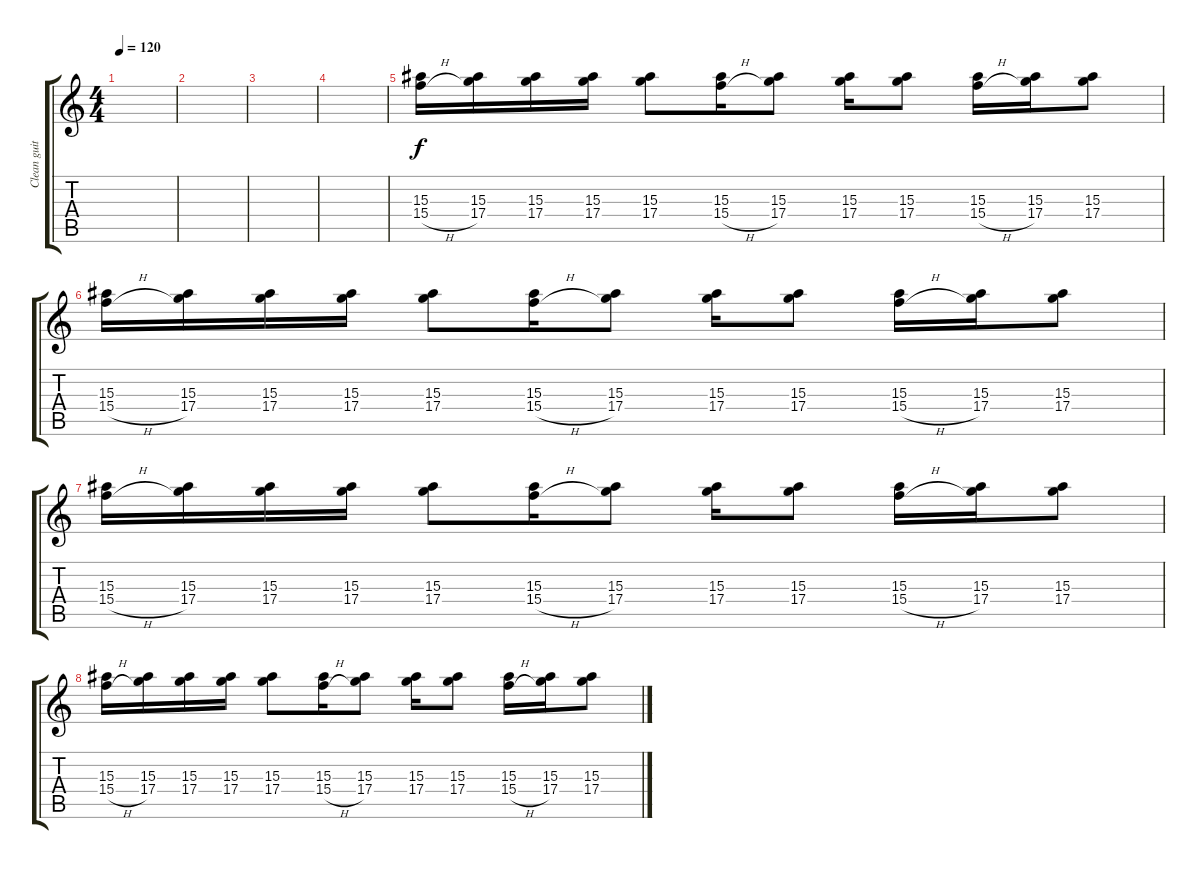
\track ("Clean guitar" "Clean guit") {instrument electricguitarclean}
\staff {score tabs}
\tuning (E4 B3 G3 D3 A2 E2) {hide}
\ts (4 4)
\tempo 120
\clef g2
\ks c
|
|
|
|
(15.3 15.4{h}).16 (15.3 17.4).16 (15.3 17.4).16 (15.3 17.4).16 (15.3 17.4).8 (15.3 15.4{h}).16 (15.3 17.4).8 (15.3 17.4).16 (15.3 17.4).8 (15.3 15.4{h}).16 (15.3 17.4).16 (15.3 17.4).8 |
(15.3 15.4{h}).16 (15.3 17.4).16 (15.3 17.4).16 (15.3 17.4).16 (15.3 17.4).8 (15.3 15.4{h}).16 (15.3 17.4).8 (15.3 17.4).16 (15.3 17.4).8 (15.3 15.4{h}).16 (15.3 17.4).16 (15.3 17.4).8 |
(15.3 15.4{h}).16 (15.3 17.4).16 (15.3 17.4).16 (15.3 17.4).16 (15.3 17.4).8 (15.3 15.4{h}).16 (15.3 17.4).8 (15.3 17.4).16 (15.3 17.4).8 (15.3 15.4{h}).16 (15.3 17.4).16 (15.3 17.4).8 |
(15.3 15.4{h}).16 (15.3 17.4).16 (15.3 17.4).16 (15.3 17.4).16 (15.3 17.4).8 (15.3 15.4{h}).16 (15.3 17.4).8 (15.3 17.4).16 (15.3 17.4).8 (15.3 15.4{h}).16 (15.3 17.4).16 (15.3 17.4).8
